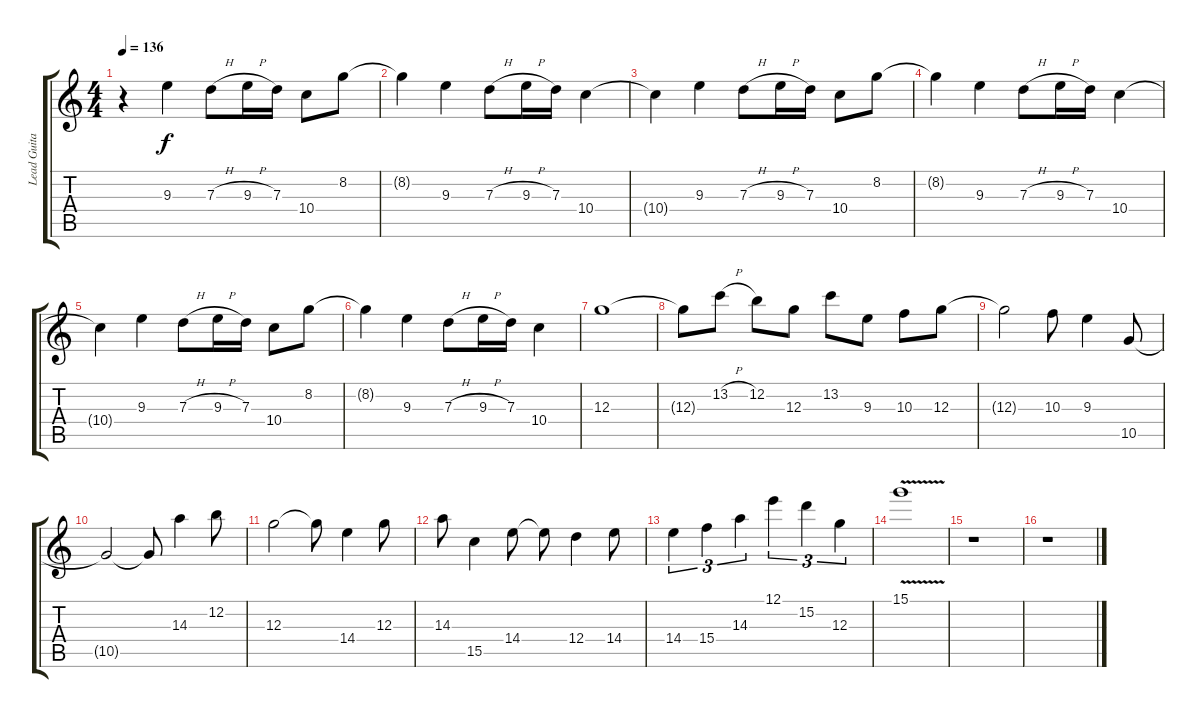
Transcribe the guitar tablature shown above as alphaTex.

\track ("Lead Guitar" "Lead Guita") {instrument overdrivenguitar}
\staff {score tabs}
\tuning (E4 B3 G3 D3 A2 E2) {hide}
\ts (4 4)
\tempo 136
\clef g2
\ks c
r.4{dy f instrument overdrivenguitar} 9.3.4 7.3{h}.8 9.3{h}.16 7.3.16 10.4.8 8.2.8 |
8.2{t}.4 9.3.4 7.3{h}.8 9.3{h}.16 7.3.16 10.4.4 |
10.4{t}.4 9.3.4 7.3{h}.8 9.3{h}.16 7.3.16 10.4.8 8.2.8 |
8.2{t}.4 9.3.4 7.3{h}.8 9.3{h}.16 7.3.16 10.4.4 |
10.4{t}.4 9.3.4 7.3{h}.8 9.3{h}.16 7.3.16 10.4.8 8.2.8 |
8.2{t}.4 9.3.4 7.3{h}.8 9.3{h}.16 7.3.16 10.4.4 |
12.3.1{volume 14} |
12.3{t}.8 13.2{h}.8 12.2.8 12.3.8 13.2.8 9.3.8 10.3.8 12.3.8 |
12.3{t}.2 10.3.8 9.3.4 10.5.8 |
10.5{t}.2 10.5{t}.8 14.3.4 12.2.8 |
12.3.2 12.3{t}.8 14.4.4 12.3.8 |
14.3.8 15.5.4 14.4.8 14.4{t}.8 12.4.4 14.4.8 |
14.4.4{tu (3 2)} 15.4.4{tu (3 2)} 14.3.4{tu (3 2)} 12.1.4{tu (3 2)} 15.2.4{tu (3 2)} 12.3.4{tu (3 2)} |
15.1{v}.1 |
r.1 |
r.1
